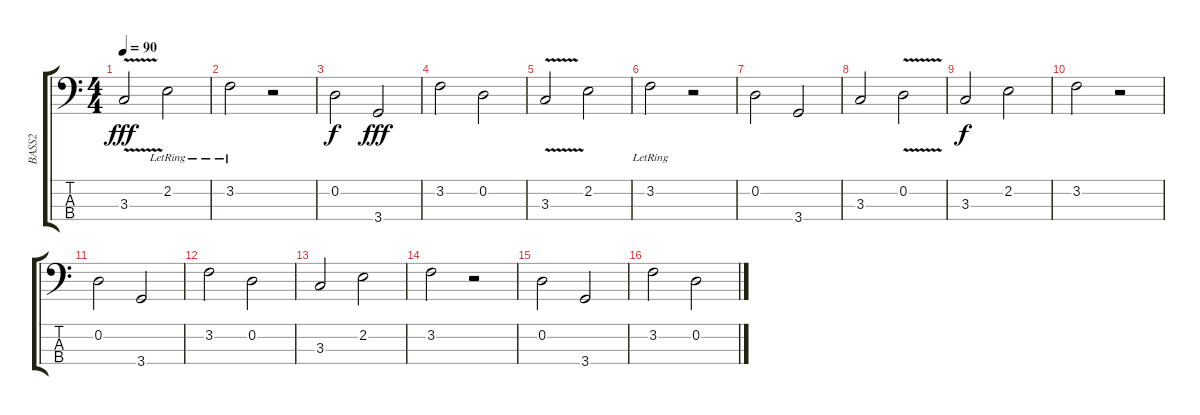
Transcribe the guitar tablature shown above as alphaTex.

\track ("BASS2" "BASS2") {instrument electricbassfinger}
\staff {score tabs}
\tuning (G2 D2 A1 E1) {hide}
\ts (4 4)
\tempo 90
\clef f4
\ks c
3.3{v}.2{txt "" dy fff instrument electricbassfinger} 2.2{lr}.2 |
3.2{lr}.2 r.2 |
0.2.2{dy f} 3.4.2{dy fff} |
3.2.2 0.2.2 |
3.3{v}.2 2.2.2 |
3.2{lr}.2 r.2 |
0.2.2 3.4.2 |
3.3.2 0.2{v}.2 |
3.3.2{dy f} 2.2.2 |
3.2.2 r.2 |
0.2.2 3.4.2 |
3.2.2 0.2.2 |
3.3.2 2.2.2 |
3.2.2 r.2 |
0.2.2 3.4.2 |
3.2.2 0.2.2
